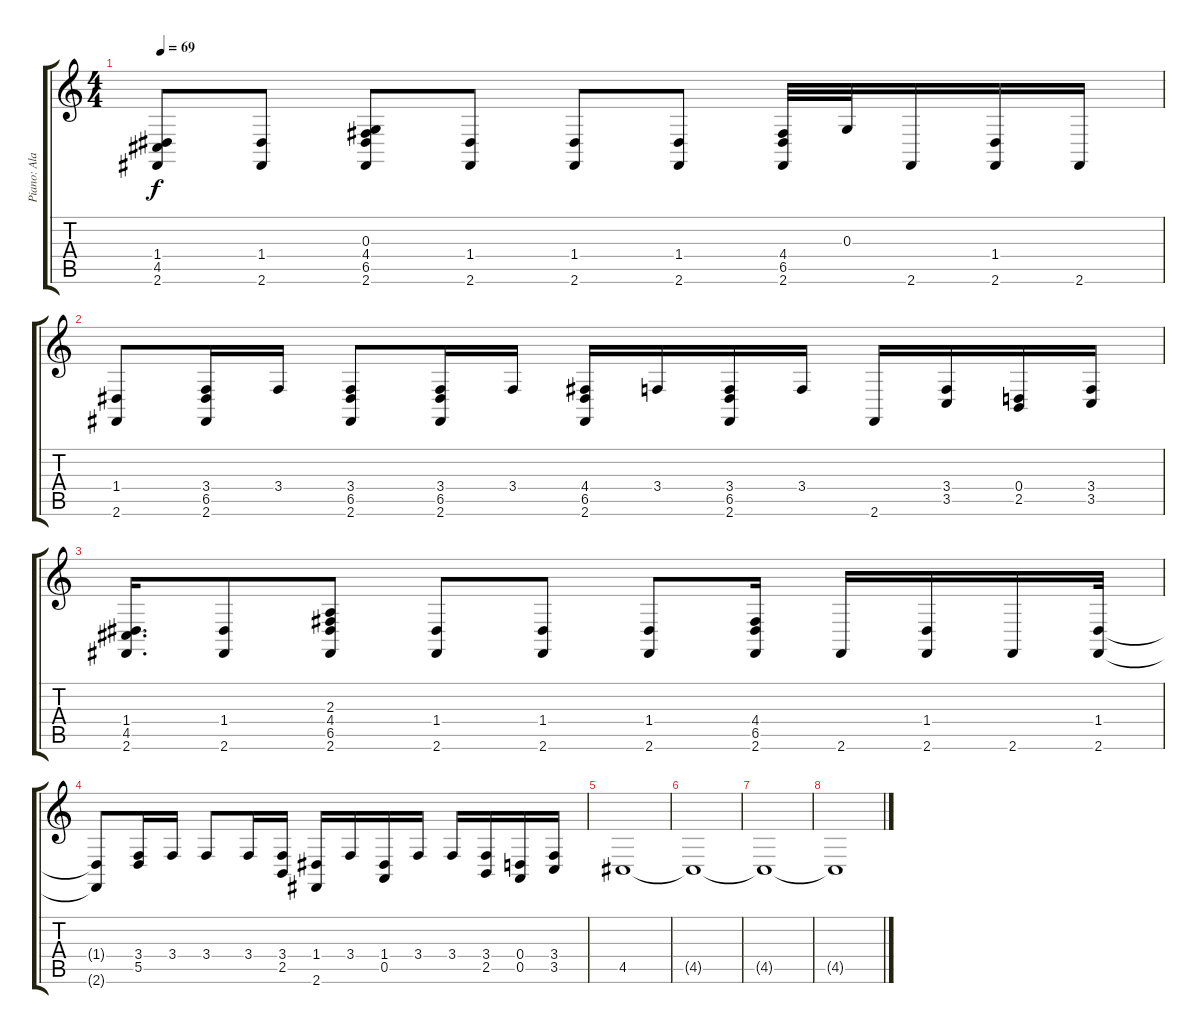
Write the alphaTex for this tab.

\track ("Piano: Alan Pasqua" "Piano: Ala") {instrument electricpiano2}
\staff {score tabs}
\tuning (E4 B3 G3 D3 A2 E2) {hide}
\ts (4 4)
\tempo 69
\clef g2
\ks c
(1.4 4.5 2.6).8{dy f} (1.4 2.6).8 (0.3 4.4 6.5 2.6).8 (1.4 2.6).8 (1.4 2.6).8 (1.4 2.6).8 (4.4 6.5 2.6).32 0.3.32 2.6.16 (1.4 2.6).16 2.6.16 |
(1.4 2.6).8 (3.4 6.5 2.6).16 3.4.16 (3.4 6.5 2.6).8 (3.4 6.5 2.6).16 3.4.16 (4.4 6.5 2.6).16 3.4.16 (3.4 6.5 2.6).16 3.4.16 2.6.16 (3.4 3.5).16 (0.4 2.5).16 (3.4 3.5).16 |
(1.4 4.5 2.6).16{d} (1.4 2.6).8 (2.3 4.4 6.5 2.6).8 (1.4 2.6).8 (1.4 2.6).8 (1.4 2.6).8 (4.4 6.5 2.6).16 2.6.16 (1.4 2.6).16 2.6.16 (1.4 2.6).32 |
(1.4{t} 2.6{t}).8 (3.4 5.5).16 3.4.16 3.4.8 3.4.16 (3.4 2.5).16 (1.4 2.6).16 3.4.16 (1.4 0.5).16 3.4.16 3.4.16 (3.4 2.5).16 (0.4 0.5).16 (3.4 3.5).16 |
4.5.1{volume 0} |
4.5{t}.1 |
4.5{t}.1 |
4.5{t}.1
